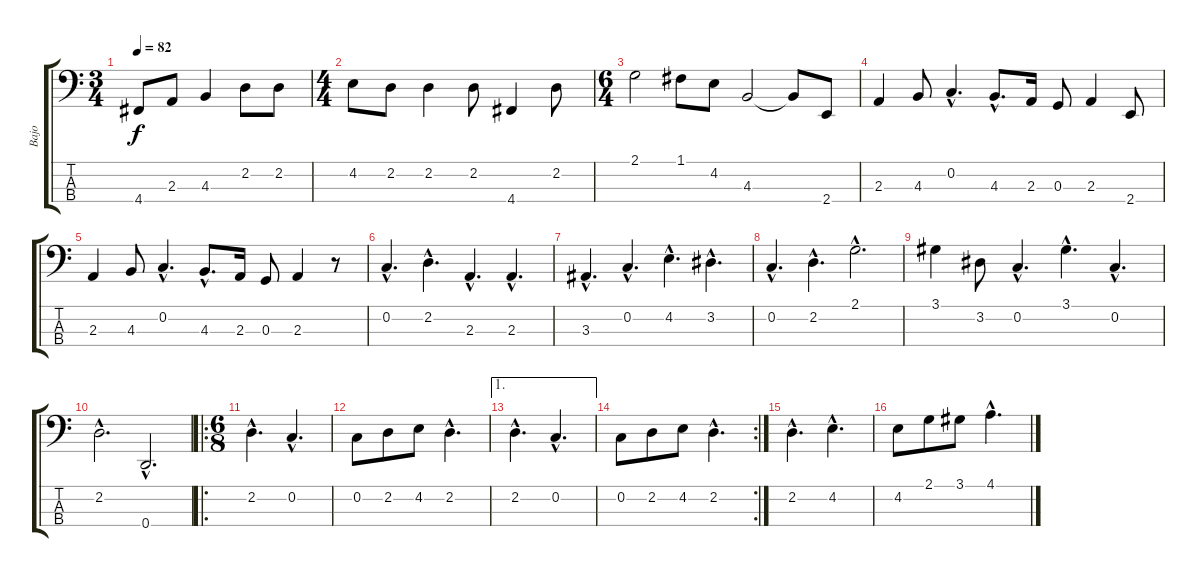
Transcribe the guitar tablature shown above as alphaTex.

\track ("Bajo" "Bajo") {instrument electricbassfinger}
\staff {score tabs}
\tuning (F2 C2 G1 D1) {hide}
\ts (3 4)
\tempo 82
\clef f4
\ks c
4.4.8{dy f} 2.3.8 4.3.4 2.2.8 2.2.8 |
\ts (4 4)
4.2.8 2.2.8 2.2.4 2.2.8 4.4.4 2.2.8 |
\ts (6 4)
2.1.2 1.1.8 4.2.8 4.3.2 4.3{t}.8 2.4.8 |
2.3.4 4.3.8 0.2{hac}.4{d} 4.3{hac}.8{d} 2.3.16 0.3.8 2.3.4 2.4.8 |
2.3.4 4.3.8 0.2{hac}.4{d} 4.3{hac}.8{d} 2.3.16 0.3.8 2.3.4 r.8 |
0.2{hac}.4{d} 2.2{hac}.4{d} 2.3{hac}.4{d} 2.3{hac}.4{d} |
3.3{hac}.4{d} 0.2{hac}.4{d} 4.2{hac}.4{d} 3.2{hac}.4{d} |
0.2{hac}.4{d} 2.2{hac}.4{d} 2.1{hac}.2{d} |
3.1.4 3.2.8 0.2{hac}.4{d} 3.1{hac}.4{d} 0.2{hac}.4{d} |
2.2{hac}.2{d} 0.4{hac}.2{d} |
\ro
\ts (6 8)
2.2{hac}.4{d} 0.2{hac}.4{d} |
0.2.8 2.2.8 4.2.8 2.2{hac}.4{d} |
\ae 1
2.2{hac}.4{d} 0.2{hac}.4{d} |
\rc 2
0.2.8 2.2.8 4.2.8 2.2{hac}.4{d} |
2.2{hac}.4{d} 4.2{hac}.4{d} |
4.2.8 2.1.8 3.1.8 4.1{hac}.4{d}
